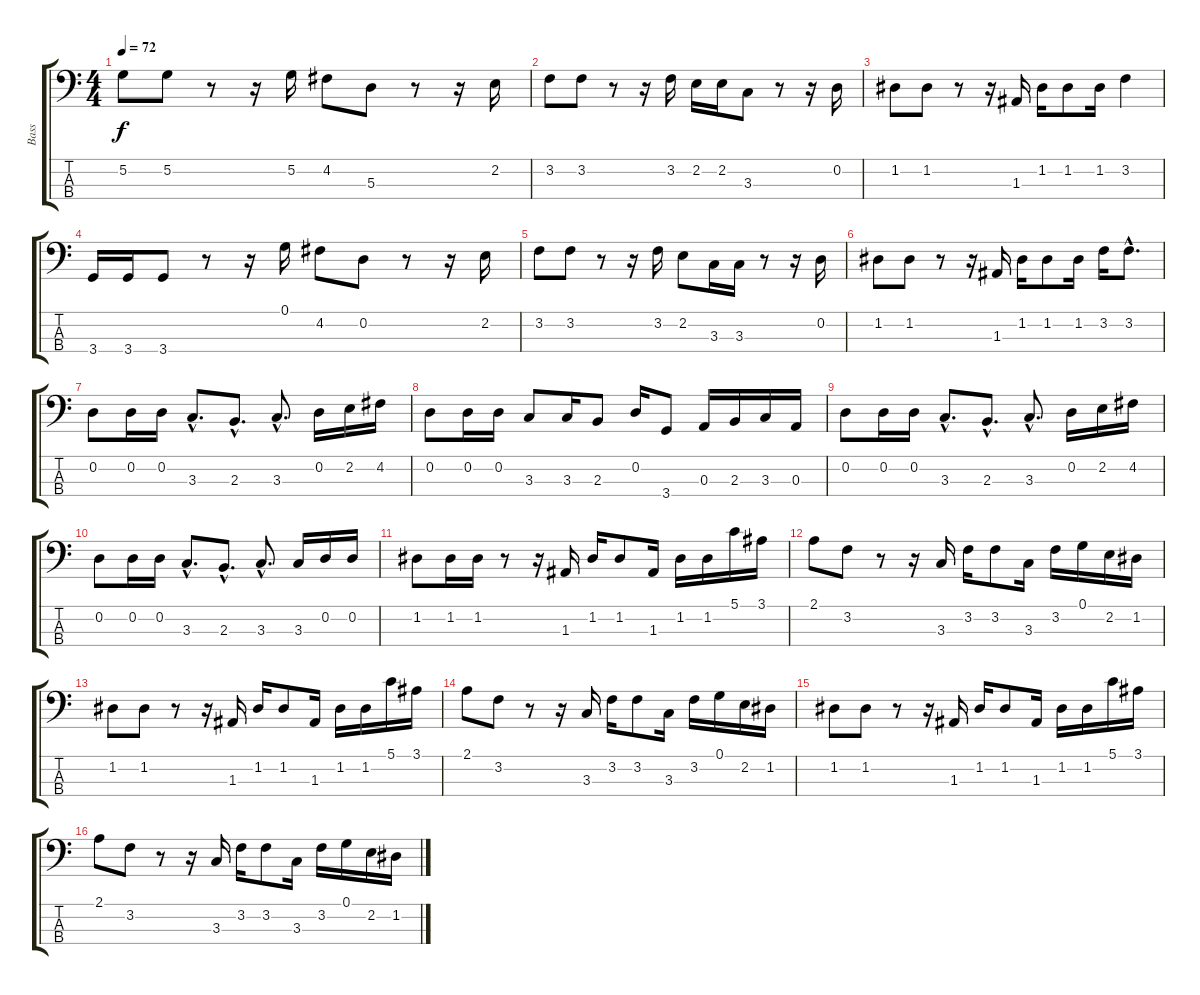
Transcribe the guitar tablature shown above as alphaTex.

\track ("Bass" "Bass") {instrument electricbassfinger}
\staff {score tabs}
\tuning (G2 D2 A1 E1) {hide}
\ts (4 4)
\tempo 72
\clef f4
\ks c
5.2.8{dy f} 5.2.8 r.8 r.16 5.2.16 4.2.8 5.3.8 r.8 r.16 2.2.16 |
3.2.8 3.2.8 r.8 r.16 3.2.16 2.2.16 2.2.16 3.3.8 r.8 r.16 0.2.16 |
1.2.8 1.2.8 r.8 r.16 1.3.16 1.2.16 1.2.8 1.2.16 3.2.4 |
3.4.16 3.4.16 3.4.8 r.8 r.16 0.1.16 4.2.8 0.2.8 r.8 r.16 2.2.16 |
3.2.8 3.2.8 r.8 r.16 3.2.16 2.2.8 3.3.16 3.3.16 r.8 r.16 0.2.16 |
1.2.8 1.2.8 r.8 r.16 1.3.16 1.2.16 1.2.8 1.2.16 3.2.16 3.2{hac}.8{d} |
0.2.8 0.2.16 0.2.16 3.3{hac}.8{d} 2.3{hac}.8{d} 3.3{hac}.8{d} 0.2.16 2.2.16 4.2.16 |
0.2.8 0.2.16 0.2.16 3.3.8 3.3.16 2.3.8 0.2.16 3.4.8 0.3.16 2.3.16 3.3.16 0.3.16 |
0.2.8 0.2.16 0.2.16 3.3{hac}.8{d} 2.3{hac}.8{d} 3.3{hac}.8{d} 0.2.16 2.2.16 4.2.16 |
0.2.8 0.2.16 0.2.16 3.3{hac}.8{d} 2.3{hac}.8{d} 3.3{hac}.8{d} 3.3.16 0.2.16 0.2.16 |
1.2.8 1.2.16 1.2.16 r.8 r.16 1.3.16 1.2.16 1.2.8 1.3.16 1.2.16 1.2.16 5.1.16 3.1.16 |
2.1.8 3.2.8 r.8 r.16 3.3.16 3.2.16 3.2.8 3.3.16 3.2.16 0.1.16 2.2.16 1.2.16 |
1.2.8 1.2.8 r.8 r.16 1.3.16 1.2.16 1.2.8 1.3.16 1.2.16 1.2.16 5.1.16 3.1.16 |
2.1.8 3.2.8 r.8 r.16 3.3.16 3.2.16 3.2.8 3.3.16 3.2.16 0.1.16 2.2.16 1.2.16 |
1.2.8 1.2.8 r.8 r.16 1.3.16 1.2.16 1.2.8 1.3.16 1.2.16 1.2.16 5.1.16 3.1.16 |
2.1.8 3.2.8 r.8 r.16 3.3.16 3.2.16 3.2.8 3.3.16 3.2.16 0.1.16 2.2.16 1.2.16
